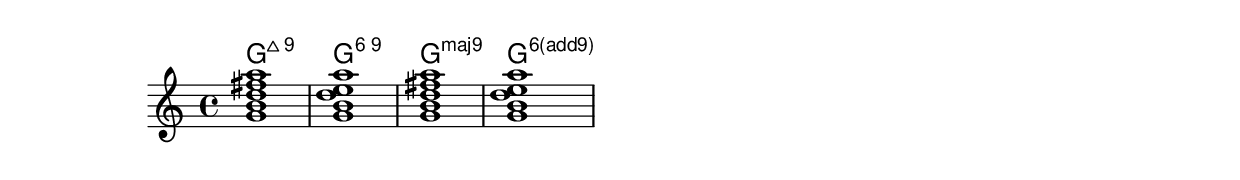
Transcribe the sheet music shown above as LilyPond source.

%% DO NOT EDIT this file manually; it is automatically
%% generated from LSR http://lsr.dsi.unimi.it
%% Make any changes in LSR itself, or in Documentation/snippets/new/ ,
%% and then run scripts/auxiliar/makelsr.py
%%
%% This file is in the public domain.
\version "2.14.2"

\header {
  lsrtags = "chords, specific-notation"

  texidoc = "
The property @code{chordNameExceptions} can be used to store a list of
special notations for specific chords.

"
  doctitle = "Chord name exceptions"
} % begin verbatim


% modify maj9 and 6(add9)
% Exception music is chords with markups
chExceptionMusic = {
  <c e g b d'>1-\markup { \super "maj9" }
  <c e g a d'>1-\markup { \super "6(add9)" }
}

% Convert music to list and prepend to existing exceptions.
chExceptions = #( append
  ( sequential-music-to-chord-exceptions chExceptionMusic #t)
  ignatzekExceptions)

theMusic = \chordmode {
  g1:maj9 g1:6.9
  \set chordNameExceptions = #chExceptions
  g1:maj9 g1:6.9
}

\layout {
  ragged-right = ##t
}

<< \context ChordNames \theMusic
   \context Voice \theMusic
>>
